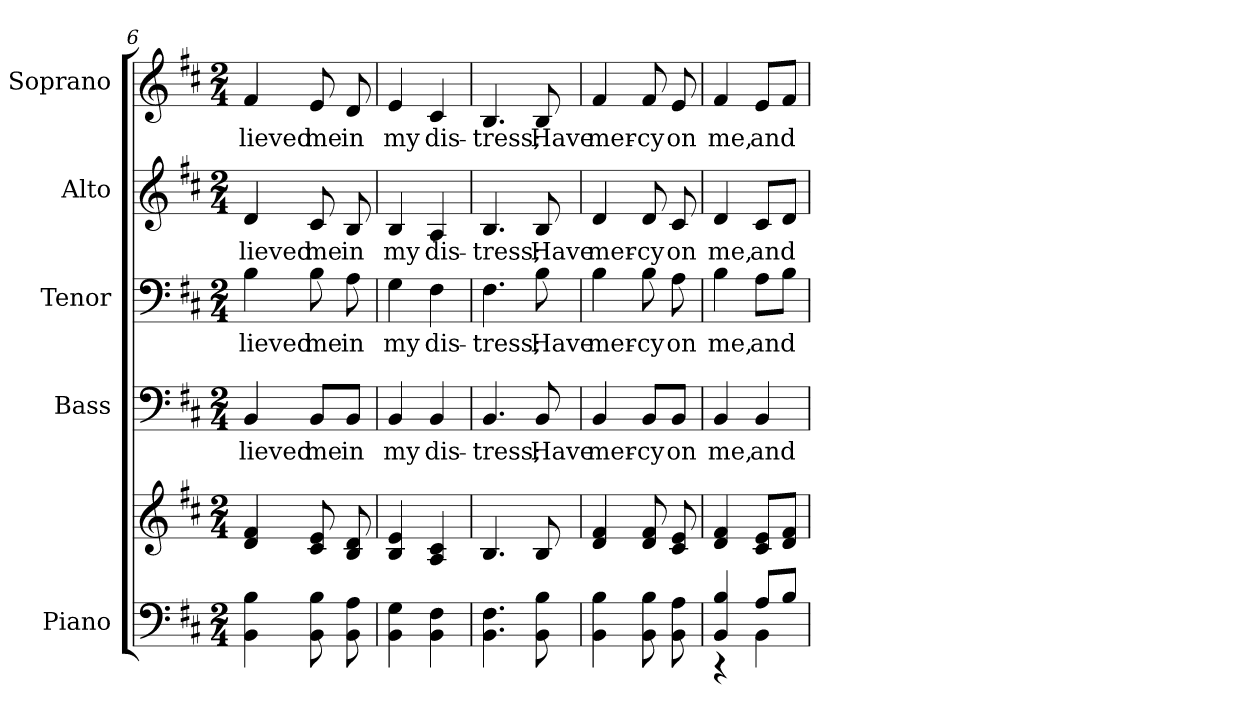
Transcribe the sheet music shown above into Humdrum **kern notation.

**kern	**kern	**kern	**text	**kern	**text	**kern	**text	**kern	**text
*part5	*part5	*part4	*part4	*part3	*part3	*part2	*part2	*part1	*part1
*staff6	*staff5	*staff4	*staff4	*staff3	*staff3	*staff2	*staff2	*staff1	*staff1
*I"Piano	*	*I"Bass	*	*I"Tenor	*	*I"Alto	*	*I"Soprano	*
*I'Pno.	*	*I'B.	*	*	*	*I'A.	*	*I'S.	*
*clefF4	*clefG2	*clefF4	*	*clefF4	*	*clefG2	*	*clefG2	*
*k[f#c#]	*k[f#c#]	*k[f#c#]	*	*k[f#c#]	*	*k[f#c#]	*	*k[f#c#]	*
*D:	*D:	*D:	*	*D:	*	*D:	*	*D:	*
*M2/4	*M2/4	*M2/4	*	*M2/4	*	*M2/4	*	*M2/4	*
=6	=6	=6	=6	=6	=6	=6	=6	=6	=6
!	!	!	!LO:LY:b:color=#000000	!	!	!	!	!	!
!	!	!	!	!	!LO:LY:b:color=#000000	!	!	!	!
!	!	!	!	!	!	!	!LO:LY:b:color=#000000	!	!
!	!	!	!	!	!	!	!	!	!LO:LY:b:color=#000000
4BBi\ 4Bi	4di/ 4f#i	4BBi/	-lieved	4Bi\	-lieved	4di/	-lieved	4f#i/	-lieved
!	!	!	!LO:LY:b:color=#000000	!	!	!	!	!	!
!	!	!	!	!	!LO:LY:b:color=#000000	!	!	!	!
!	!	!	!	!	!	!	!LO:LY:b:color=#000000	!	!
!	!	!	!	!	!	!	!	!	!LO:LY:b:color=#000000
8BBi\ 8Bi	8c#i/ 8ei	8BBi/L	me	8Bi\	me	8c#i/	me	8ei/	me
!	!	!	!LO:LY:b:color=#000000	!	!	!	!	!	!
!	!	!	!	!	!LO:LY:b:color=#000000	!	!	!	!
!	!	!	!	!	!	!	!LO:LY:b:color=#000000	!	!
!	!	!	!	!	!	!	!	!	!LO:LY:b:color=#000000
8BBi\ 8Ai	8Bi/ 8di	8BBi/J	in	8Ai\	in	8Bi/	in	8di/	in
=7	=7	=7	=7	=7	=7	=7	=7	=7	=7
!	!	!	!LO:LY:b:color=#000000	!	!	!	!	!	!
!	!	!	!	!	!LO:LY:b:color=#000000	!	!	!	!
!	!	!	!	!	!	!	!LO:LY:b:color=#000000	!	!
!	!	!	!	!	!	!	!	!	!LO:LY:b:color=#000000
4BBi\ 4Gi	4Bi/ 4ei	4BBi/	my	4Gi\	my	4Bi/	my	4ei/	my
!	!	!	!LO:LY:b:color=#000000	!	!	!	!	!	!
!	!	!	!	!	!LO:LY:b:color=#000000	!	!	!	!
!	!	!	!	!	!	!	!LO:LY:b:color=#000000	!	!
!	!	!	!	!	!	!	!	!	!LO:LY:b:color=#000000
4BBi\ 4F#i	4Ai/ 4c#i	4BBi/	dis-	4F#i\	dis-	4Ai/	dis-	4c#i/	dis-
=8	=8	=8	=8	=8	=8	=8	=8	=8	=8
!	!	!	!LO:LY:b:color=#000000	!	!	!	!	!	!
!	!	!	!	!	!LO:LY:b:color=#000000	!	!	!	!
!	!	!	!	!	!	!	!LO:LY:b:color=#000000	!	!
!	!	!	!	!	!	!	!	!	!LO:LY:b:color=#000000
4.BBi\ 4.F#i	4.Bi/	4.BBi/	-tress;	4.F#i\	-tress;	4.Bi/	-tress;	4.Bi/	-tress;
!	!	!	!LO:LY:b:color=#000000	!	!	!	!	!	!
!	!	!	!	!	!LO:LY:b:color=#000000	!	!	!	!
!	!	!	!	!	!	!	!LO:LY:b:color=#000000	!	!
!	!	!	!	!	!	!	!	!	!LO:LY:b:color=#000000
8BBi\ 8Bi	8Bi/	8BBi/	Have	8Bi\	Have	8Bi/	Have	8Bi/	Have
=9	=9	=9	=9	=9	=9	=9	=9	=9	=9
!	!	!	!LO:LY:b:color=#000000	!	!	!	!	!	!
!	!	!	!	!	!LO:LY:b:color=#000000	!	!	!	!
!	!	!	!	!	!	!	!LO:LY:b:color=#000000	!	!
!	!	!	!	!	!	!	!	!	!LO:LY:b:color=#000000
4BBi\ 4Bi	4di/ 4f#i	4BBi/	mer-	4Bi\	mer-	4di/	mer-	4f#i/	mer-
!	!	!	!LO:LY:b:color=#000000	!	!	!	!	!	!
!	!	!	!	!	!LO:LY:b:color=#000000	!	!	!	!
!	!	!	!	!	!	!	!LO:LY:b:color=#000000	!	!
!	!	!	!	!	!	!	!	!	!LO:LY:b:color=#000000
8BBi\ 8Bi	8di/ 8f#i	8BBi/L	-cy	8Bi\	-cy	8di/	-cy	8f#i/	-cy
!	!	!	!LO:LY:b:color=#000000	!	!	!	!	!	!
!	!	!	!	!	!LO:LY:b:color=#000000	!	!	!	!
!	!	!	!	!	!	!	!LO:LY:b:color=#000000	!	!
!	!	!	!	!	!	!	!	!	!LO:LY:b:color=#000000
8BBi\ 8Ai	8c#i/ 8ei	8BBi/J	on	8Ai\	on	8c#i/	on	8ei/	on
=10	=10	=10	=10	=10	=10	=10	=10	=10	=10
*^	*	*	*	*	*	*	*	*	*
!	!	!	!	!LO:LY:b:color=#000000	!	!	!	!	!	!
!	!	!	!	!	!	!LO:LY:b:color=#000000	!	!	!	!
!	!	!	!	!	!	!	!	!LO:LY:b:color=#000000	!	!
!	!	!	!	!	!	!	!	!	!	!LO:LY:b:color=#000000
4BBi/ 4Bi	4r	4di/ 4f#i	4BBi/	me,	4Bi\	me,	4di/	me,	4f#i/	me,
!	!	!	!	!LO:LY:b:color=#000000	!	!	!	!	!	!
!	!	!	!	!	!	!LO:LY:b:color=#000000	!	!	!	!
!	!	!	!	!	!	!	!	!LO:LY:b:color=#000000	!	!
!	!	!	!	!	!	!	!	!	!	!LO:LY:b:color=#000000
8Ai/L	4BBi\	8c#i/ 8eiL	4BBi/	and	8Ai\L	and	8c#i/L	and	8ei/L	and
8Bi/J	.	8di/ 8f#iJ	.	.	8Bi\J	.	8di/J	.	8f#i/J	.
*v	*v	*	*	*	*	*	*	*	*	*
=	=	=	=	=	=	=	=	=	=
*-	*-	*-	*-	*-	*-	*-	*-	*-	*-
